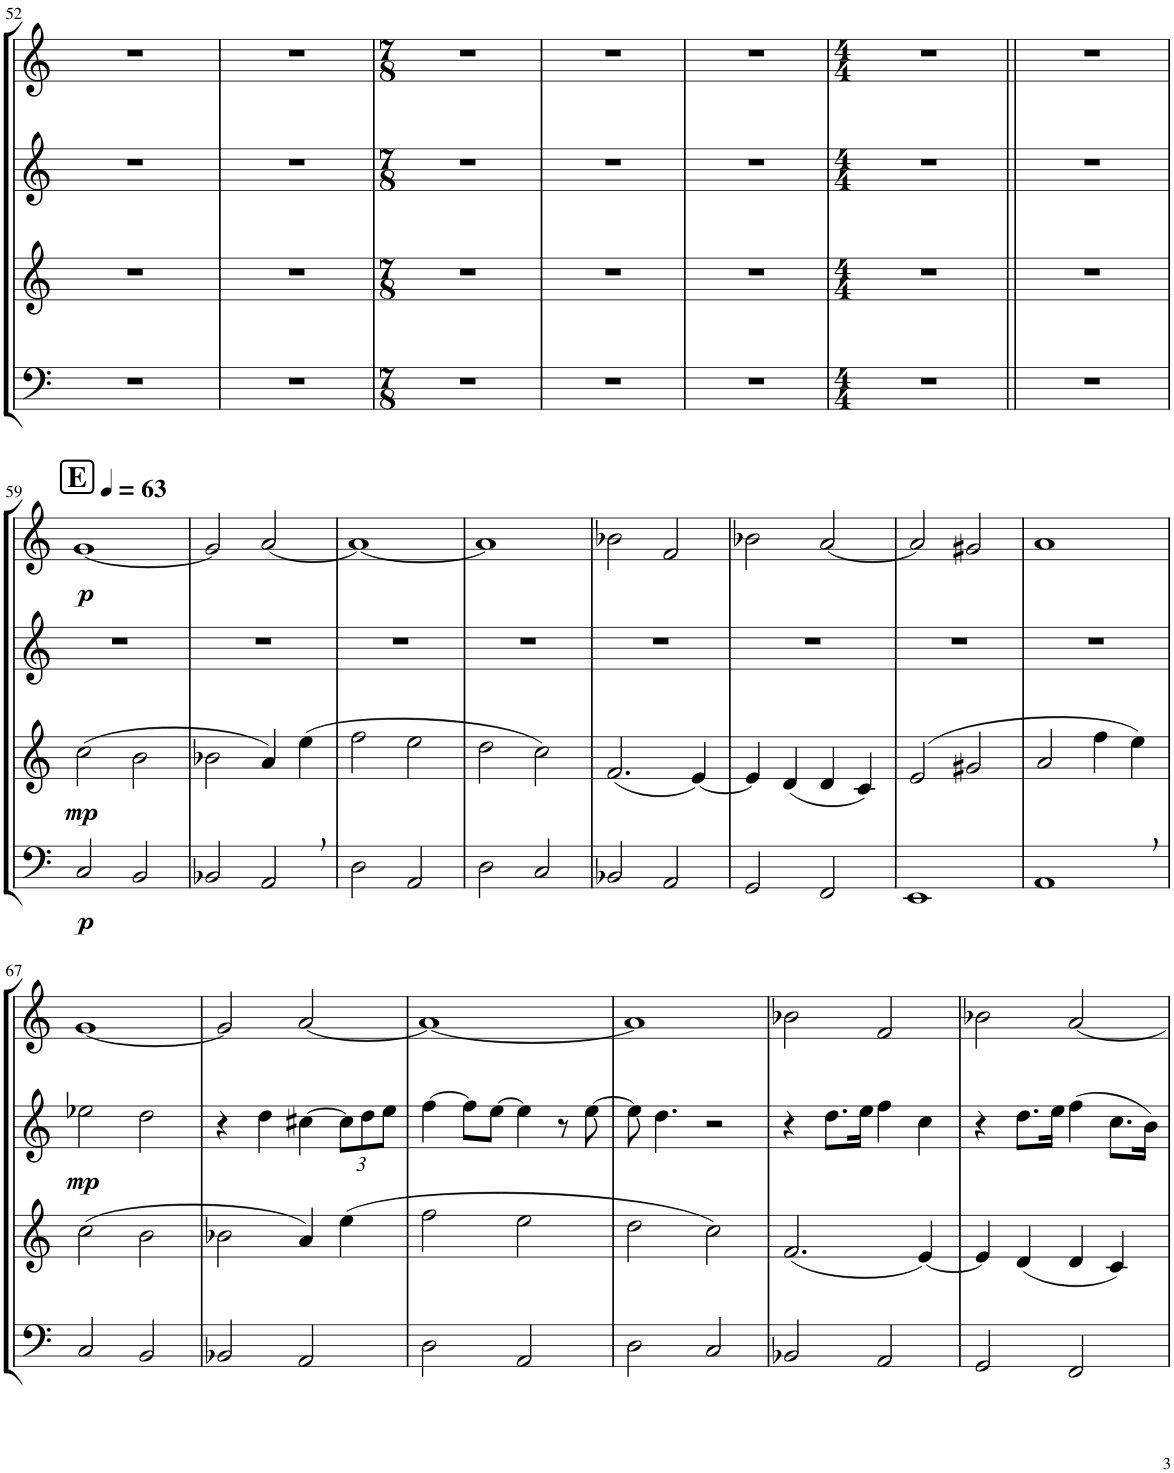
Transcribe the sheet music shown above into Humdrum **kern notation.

**kern	**dynam	**kern	**dynam	**kern	**dynam	**kern	**dynam
*part4	*part4	*part3	*part3	*part2	*part2	*part1	*part1
*staff4	*staff4	*staff3	*staff3	*staff2	*staff2	*staff1	*staff1
*I"Bassoon	*	*I"Bb Clarinet	*	*I"Oboe	*	*I"Flute	*
*I'Bsn	*	*I'Cl	*	*I'Ob	*	*I'Fl	*
!!LO:PB:g=z
*clefF4	*	*clefG2	*	*clefG2	*	*clefG2	*
*	*	*ITrd1c2	*	*	*	*	*
*k[]	*	*k[]	*	*k[]	*	*k[]	*
*M4/4	*	*M4/4	*	*M4/4	*	*M4/4	*
=52	=52	=52	=52	=52	=52	=52	=52
1r	.	1r	.	1r	.	1r	.
=53	=53	=53	=53	=53	=53	=53	=53
1r	.	1r	.	1r	.	1r	.
=54	=54	=54	=54	=54	=54	=54	=54
*M7/8	*	*M7/8	*	*M7/8	*	*M7/8	*
2..r	.	2..r	.	2..r	.	2..r	.
=55	=55	=55	=55	=55	=55	=55	=55
2..r	.	2..r	.	2..r	.	2..r	.
=56	=56	=56	=56	=56	=56	=56	=56
2..r	.	2..r	.	2..r	.	2..r	.
=57	=57	=57	=57	=57	=57	=57	=57
*M4/4	*	*M4/4	*	*M4/4	*	*M4/4	*
1r	.	1r	.	1r	.	1r	.
=58||	=58||	=58||	=58||	=58||	=58||	=58||	=58||
1r	.	1r	.	1r	.	1r	.
!!LO:LB:g=z
=59	=59	=59	=59	=59	=59	=59	=59
!!LO:REH:place=s1:a:B:cj:fs=14:t=E
*	*	*	*	*	*	*MM63	*
!	!LO:DY:b	!	!LO:DY:b	!	!	!	!LO:DY:b
2C/	p	(2cc\	mp	1r	.	[1g	p
2BB/	.	2b\	.	.	.	.	.
=60	=60	=60	=60	=60	=60	=60	=60
2BB-X/	.	2b-X\	.	1r	.	2g/]	.
2AA,/	.	4a/)	.	.	.	[2a/	.
.	.	(4ee\	.	.	.	.	.
=61	=61	=61	=61	=61	=61	=61	=61
2D\	.	2ff\	.	1r	.	1a_	.
2AA/	.	2ee\	.	.	.	.	.
=62	=62	=62	=62	=62	=62	=62	=62
2D\	.	2dd\	.	1r	.	1a]	.
2C/	.	2cc\)	.	.	.	.	.
=63	=63	=63	=63	=63	=63	=63	=63
2BB-X/	.	(2.f/	.	1r	.	2b-X\	.
2AA/	.	.	.	.	.	2f/	.
.	.	[4e/)	.	.	.	.	.
=64	=64	=64	=64	=64	=64	=64	=64
2GG/	.	4e/]	.	1r	.	2b-X\	.
.	.	(4d/	.	.	.	.	.
2FF/	.	4d/	.	.	.	[2a/	.
.	.	4c/)	.	.	.	.	.
=65	=65	=65	=65	=65	=65	=65	=65
1EE	.	(2e/	.	1r	.	2a/]	.
.	.	2g#X/	.	.	.	2g#X/	.
=66	=66	=66	=66	=66	=66	=66	=66
1AA,	.	2a/	.	1r	.	1a	.
.	.	4ff\	.	.	.	.	.
.	.	4ee\)	.	.	.	.	.
!!LO:LB:g=z
=67	=67	=67	=67	=67	=67	=67	=67
!	!	!	!	!	!LO:DY:b	!	!
2C/	.	(2cc\	.	2ee-X\	mp	[1g	.
2BB/	.	2b\	.	2dd\	.	.	.
=68	=68	=68	=68	=68	=68	=68	=68
2BB-X/	.	2b-X\	.	4r	.	2g/]	.
.	.	.	.	4dd\	.	.	.
2AA/	.	4a/)	.	[4cc#X\	.	[2a/	.
*	*	*	*	*Xbrackettup	*	*	*
.	.	(4ee\	.	12cc#\L]	.	.	.
.	.	.	.	12dd\	.	.	.
.	.	.	.	12ee\J	.	.	.
=69	=69	=69	=69	=69	=69	=69	=69
2D\	.	2ff\	.	[4ff\	.	1a_	.
.	.	.	.	8ff\L]	.	.	.
.	.	.	.	[8ee\J	.	.	.
2AA/	.	2ee\	.	4ee\]	.	.	.
.	.	.	.	8r	.	.	.
.	.	.	.	[8ee\	.	.	.
=70	=70	=70	=70	=70	=70	=70	=70
2D\	.	2dd\	.	8ee\]	.	1a]	.
.	.	.	.	4.dd\	.	.	.
2C/	.	2cc\)	.	2r	.	.	.
=71	=71	=71	=71	=71	=71	=71	=71
2BB-X/	.	(2.f/	.	4r	.	2b-X\	.
.	.	.	.	8.dd\L	.	.	.
.	.	.	.	16ee\Jk	.	.	.
2AA/	.	.	.	4ff\	.	2f/	.
.	.	[4e/)	.	4cc\	.	.	.
=72	=72	=72	=72	=72	=72	=72	=72
2GG/	.	4e/]	.	4r	.	2b-X\	.
.	.	(4d/	.	8.dd\L	.	.	.
.	.	.	.	16ee\Jk	.	.	.
2FF/	.	4d/	.	(4ff\	.	[2a/	.
.	.	4c/)	.	8.cc\L	.	.	.
.	.	.	.	16b\Jk)	.	.	.
=	=	=	=	=	=	=	=
*-	*-	*-	*-	*-	*-	*-	*-
